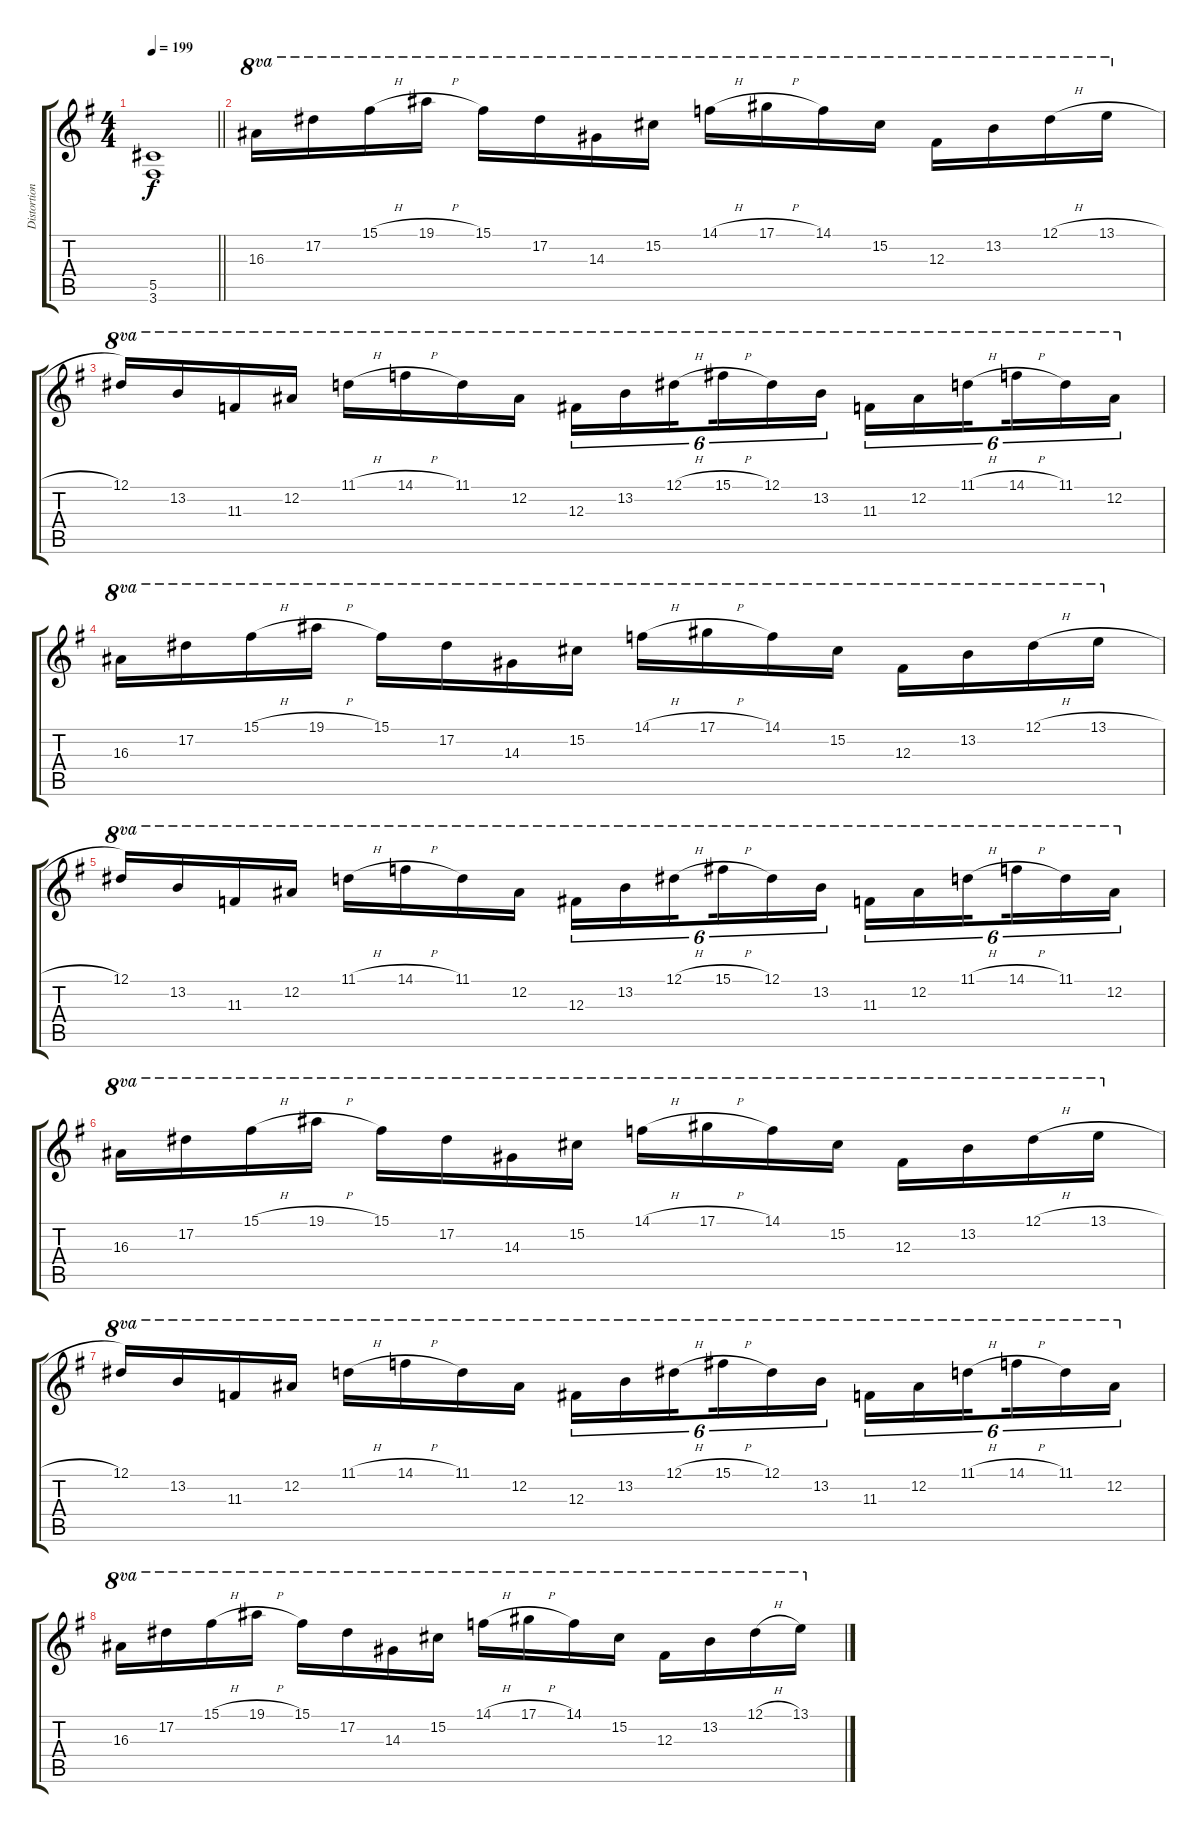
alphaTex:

\track ("Distortion" "Distortion") {instrument distortionguitar}
\staff {score tabs}
\tuning (Eb4 Bb3 Gb3 Db3 Ab2 Eb2) {hide}
\ts (4 4)
\tempo 199
\clef g2
\barLineRight lightlight
\ks g
(5.5{t} 3.6{t}).1{dy f} |
\section ("" " ")
16.3.16{ot 8va} 17.2.16{ot 8va} 15.1{h}.16{ot 8va} 19.1{h}.16{ot 8va} 15.1.16{ot 8va} 17.2.16{ot 8va} 14.3.16{ot 8va} 15.2.16{ot 8va} 14.1{h}.16{ot 8va} 17.1{h}.16{ot 8va} 14.1.16{ot 8va} 15.2.16{ot 8va} 12.3.16{ot 8va} 13.2.16{ot 8va} 12.1{h}.16{ot 8va} 13.1{h}.16{ot 8va} |
12.1.16{ot 8va} 13.2.16{ot 8va} 11.3.16{ot 8va} 12.2.16{ot 8va} 11.1{h}.16{ot 8va} 14.1{h}.16{ot 8va} 11.1.16{ot 8va} 12.2.16{ot 8va} 12.3.16{tu (6 4) ot 8va} 13.2.16{tu (6 4) ot 8va} 12.1{h}.16{tu (6 4) ot 8va beam splitsecondary} 15.1{h}.16{tu (6 4) ot 8va} 12.1.16{tu (6 4) ot 8va} 13.2.16{tu (6 4) ot 8va} 11.3.16{tu (6 4) ot 8va} 12.2.16{tu (6 4) ot 8va} 11.1{h}.16{tu (6 4) ot 8va beam splitsecondary} 14.1{h}.16{tu (6 4) ot 8va} 11.1.16{tu (6 4) ot 8va} 12.2.16{tu (6 4) ot 8va} |
16.3.16{ot 8va} 17.2.16{ot 8va} 15.1{h}.16{ot 8va} 19.1{h}.16{ot 8va} 15.1.16{ot 8va} 17.2.16{ot 8va} 14.3.16{ot 8va} 15.2.16{ot 8va} 14.1{h}.16{ot 8va} 17.1{h}.16{ot 8va} 14.1.16{ot 8va} 15.2.16{ot 8va} 12.3.16{ot 8va} 13.2.16{ot 8va} 12.1{h}.16{ot 8va} 13.1{h}.16{ot 8va} |
12.1.16{ot 8va} 13.2.16{ot 8va} 11.3.16{ot 8va} 12.2.16{ot 8va} 11.1{h}.16{ot 8va} 14.1{h}.16{ot 8va} 11.1.16{ot 8va} 12.2.16{ot 8va} 12.3.16{tu (6 4) ot 8va} 13.2.16{tu (6 4) ot 8va} 12.1{h}.16{tu (6 4) ot 8va beam splitsecondary} 15.1{h}.16{tu (6 4) ot 8va} 12.1.16{tu (6 4) ot 8va} 13.2.16{tu (6 4) ot 8va} 11.3.16{tu (6 4) ot 8va} 12.2.16{tu (6 4) ot 8va} 11.1{h}.16{tu (6 4) ot 8va beam splitsecondary} 14.1{h}.16{tu (6 4) ot 8va} 11.1.16{tu (6 4) ot 8va} 12.2.16{tu (6 4) ot 8va} |
16.3.16{ot 8va} 17.2.16{ot 8va} 15.1{h}.16{ot 8va} 19.1{h}.16{ot 8va} 15.1.16{ot 8va} 17.2.16{ot 8va} 14.3.16{ot 8va} 15.2.16{ot 8va} 14.1{h}.16{ot 8va} 17.1{h}.16{ot 8va} 14.1.16{ot 8va} 15.2.16{ot 8va} 12.3.16{ot 8va} 13.2.16{ot 8va} 12.1{h}.16{ot 8va} 13.1{h}.16{ot 8va} |
12.1.16{ot 8va} 13.2.16{ot 8va} 11.3.16{ot 8va} 12.2.16{ot 8va} 11.1{h}.16{ot 8va} 14.1{h}.16{ot 8va} 11.1.16{ot 8va} 12.2.16{ot 8va} 12.3.16{tu (6 4) ot 8va} 13.2.16{tu (6 4) ot 8va} 12.1{h}.16{tu (6 4) ot 8va beam splitsecondary} 15.1{h}.16{tu (6 4) ot 8va} 12.1.16{tu (6 4) ot 8va} 13.2.16{tu (6 4) ot 8va} 11.3.16{tu (6 4) ot 8va} 12.2.16{tu (6 4) ot 8va} 11.1{h}.16{tu (6 4) ot 8va beam splitsecondary} 14.1{h}.16{tu (6 4) ot 8va} 11.1.16{tu (6 4) ot 8va} 12.2.16{tu (6 4) ot 8va} |
16.3.16{ot 8va} 17.2.16{ot 8va} 15.1{h}.16{ot 8va} 19.1{h}.16{ot 8va} 15.1.16{ot 8va} 17.2.16{ot 8va} 14.3.16{ot 8va} 15.2.16{ot 8va} 14.1{h}.16{ot 8va} 17.1{h}.16{ot 8va} 14.1.16{ot 8va} 15.2.16{ot 8va} 12.3.16{ot 8va} 13.2.16{ot 8va} 12.1{h}.16{ot 8va} 13.1{h}.16{ot 8va}
